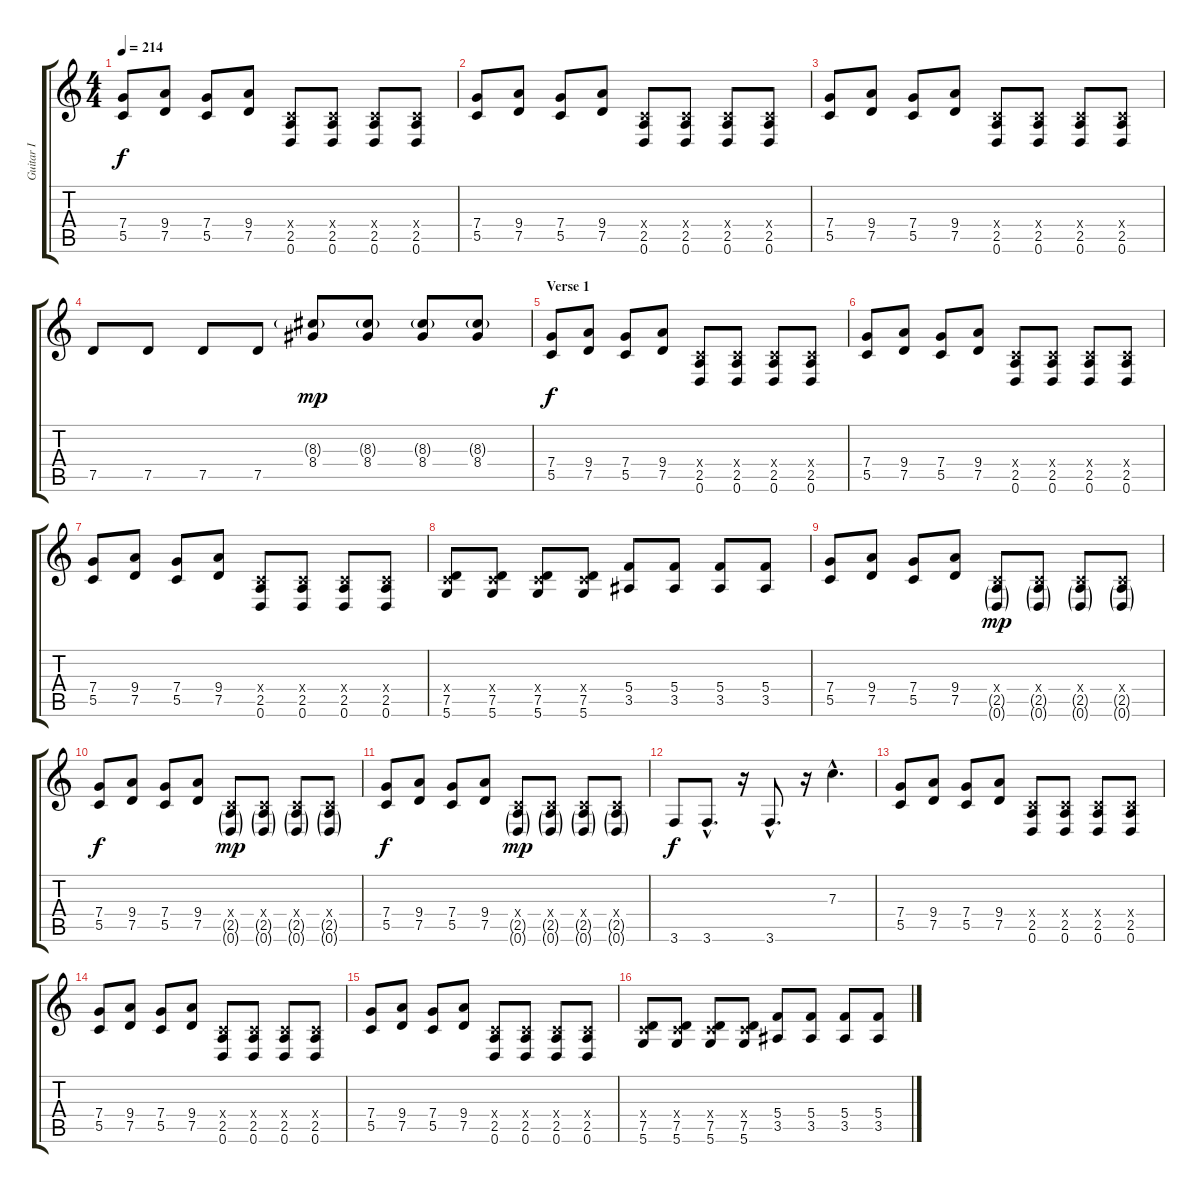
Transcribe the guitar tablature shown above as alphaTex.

\track ("Guitar I" "Guitar I") {instrument distortionguitar}
\staff {score tabs}
\tuning (D4 A3 F3 C3 G2 D2) {hide}
\ts (4 4)
\tempo 214
\clef g2
\ks c
(7.4 5.5).8{dy f} (9.4 7.5).8 (7.4 5.5).8 (9.4 7.5).8 (0.4{x} 2.5 0.6).8 (0.4{x} 2.5 0.6).8 (0.4{x} 2.5 0.6).8 (0.4{x} 2.5 0.6).8 |
(7.4 5.5).8 (9.4 7.5).8 (7.4 5.5).8 (9.4 7.5).8 (0.4{x} 2.5 0.6).8 (0.4{x} 2.5 0.6).8 (0.4{x} 2.5 0.6).8 (0.4{x} 2.5 0.6).8 |
(7.4 5.5).8 (9.4 7.5).8 (7.4 5.5).8 (9.4 7.5).8 (0.4{x} 2.5 0.6).8 (0.4{x} 2.5 0.6).8 (0.4{x} 2.5 0.6).8 (0.4{x} 2.5 0.6).8 |
7.5.8 7.5.8 7.5.8 7.5.8 (8.3{g} 8.4).8{dy mp} (8.3{g} 8.4).8 (8.3{g} 8.4).8 (8.3{g} 8.4).8 |
\section ("" "Verse 1")
(7.4 5.5).8{dy f} (9.4 7.5).8 (7.4 5.5).8 (9.4 7.5).8 (0.4{x} 2.5 0.6).8 (0.4{x} 2.5 0.6).8 (0.4{x} 2.5 0.6).8 (0.4{x} 2.5 0.6).8 |
(7.4 5.5).8 (9.4 7.5).8 (7.4 5.5).8 (9.4 7.5).8 (0.4{x} 2.5 0.6).8 (0.4{x} 2.5 0.6).8 (0.4{x} 2.5 0.6).8 (0.4{x} 2.5 0.6).8 |
(7.4 5.5).8 (9.4 7.5).8 (7.4 5.5).8 (9.4 7.5).8 (0.4{x} 2.5 0.6).8 (0.4{x} 2.5 0.6).8 (0.4{x} 2.5 0.6).8 (0.4{x} 2.5 0.6).8 |
(0.4{x} 7.5 5.6).8 (0.4{x} 7.5 5.6).8 (0.4{x} 7.5 5.6).8 (0.4{x} 7.5 5.6).8 (5.4 3.5).8 (5.4 3.5).8 (5.4 3.5).8 (5.4 3.5).8 |
(7.4 5.5).8 (9.4 7.5).8 (7.4 5.5).8 (9.4 7.5).8 (0.4{x} 2.5{g} 0.6{g}).8{dy mp} (0.4{x} 2.5{g} 0.6{g}).8 (0.4{x} 2.5{g} 0.6{g}).8 (0.4{x} 2.5{g} 0.6{g}).8 |
(7.4 5.5).8{dy f} (9.4 7.5).8 (7.4 5.5).8 (9.4 7.5).8 (0.4{x} 2.5{g} 0.6{g}).8{dy mp} (0.4{x} 2.5{g} 0.6{g}).8 (0.4{x} 2.5{g} 0.6{g}).8 (0.4{x} 2.5{g} 0.6{g}).8 |
(7.4 5.5).8{dy f} (9.4 7.5).8 (7.4 5.5).8 (9.4 7.5).8 (0.4{x} 2.5{g} 0.6{g}).8{dy mp} (0.4{x} 2.5{g} 0.6{g}).8 (0.4{x} 2.5{g} 0.6{g}).8 (0.4{x} 2.5{g} 0.6{g}).8 |
3.6.8{dy f} 3.6{hac}.8{d} r.16 3.6{hac}.8{d} r.16 7.3{hac}.4{d} |
(7.4 5.5).8 (9.4 7.5).8 (7.4 5.5).8 (9.4 7.5).8 (0.4{x} 2.5 0.6).8 (0.4{x} 2.5 0.6).8 (0.4{x} 2.5 0.6).8 (0.4{x} 2.5 0.6).8 |
(7.4 5.5).8 (9.4 7.5).8 (7.4 5.5).8 (9.4 7.5).8 (0.4{x} 2.5 0.6).8 (0.4{x} 2.5 0.6).8 (0.4{x} 2.5 0.6).8 (0.4{x} 2.5 0.6).8 |
(7.4 5.5).8 (9.4 7.5).8 (7.4 5.5).8 (9.4 7.5).8 (0.4{x} 2.5 0.6).8 (0.4{x} 2.5 0.6).8 (0.4{x} 2.5 0.6).8 (0.4{x} 2.5 0.6).8 |
(0.4{x} 7.5 5.6).8 (0.4{x} 7.5 5.6).8 (0.4{x} 7.5 5.6).8 (0.4{x} 7.5 5.6).8 (5.4 3.5).8 (5.4 3.5).8 (5.4 3.5).8 (5.4 3.5).8
